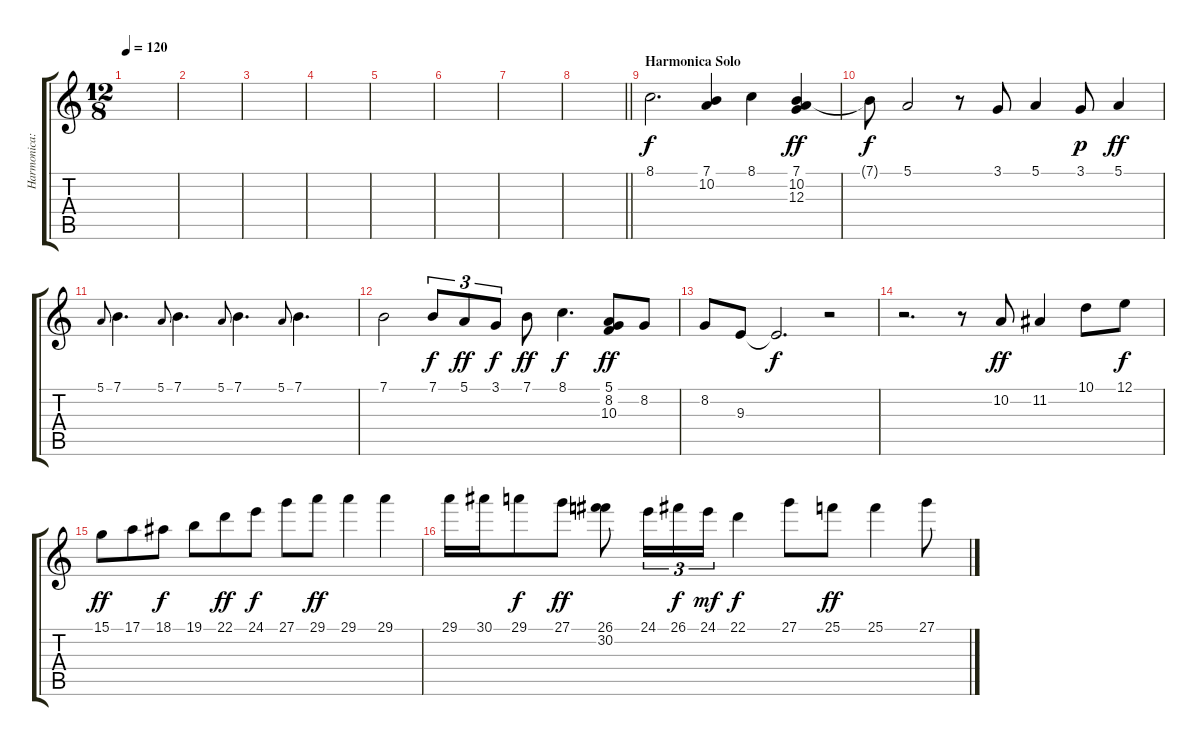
\track ("Harmonica: Stevie" "Harmonica:") {instrument harmonica}
\staff {score tabs}
\tuning (E4 B3 G3 D3 A2 E2) {hide}
\ts (12 8)
\tempo 120
\clef g2
\ks c
|
|
|
|
|
|
|
\barLineRight lightlight
|
\section ("" "Harmonica Solo")
8.1.2{d} (7.1 10.2).4 8.1.4 (7.1 10.2 12.3).4{dy ff} |
7.1{t}.8{dy f} 5.1.2 r.8 3.1.8 5.1.4 3.1.8{dy p} 5.1.4{dy ff} |
5.1.8{gr onbeat} 7.1.4{d} 5.1.8{gr onbeat} 7.1.4{d} 5.1.8{gr onbeat} 7.1.4{d} 5.1.8{gr onbeat} 7.1.4{d} |
7.1.2 7.1.8{tu (3 2) dy f} 5.1.8{tu (3 2) dy ff} 3.1.8{tu (3 2) dy f} 7.1.8{dy ff} 8.1.4{d dy f} (5.1 8.2 10.3).8{dy ff} 8.2.8 |
8.2.8 9.3.8 9.3{t}.2{d dy f} r.2 |
r.2{d} r.8 10.2.8{dy ff} 11.2.4 10.1.8 12.1.8{dy f} |
15.1.8{dy ff} 17.1.8 18.1.8{dy f} 19.1.8 22.1.8{dy ff} 24.1.8{dy f} 27.1.8 29.1.8{dy ff} 29.1.4 29.1.4 |
29.1.16 30.1.16 29.1.8{dy f} 27.1.8{dy ff} (26.1 30.2).8 24.1.16{tu (3 2)} 26.1.16{tu (3 2) dy f} 24.1.16{tu (3 2) dy mf} 22.1.4{dy f} 27.1.8 25.1.8{dy ff} 25.1.4 27.1.8
